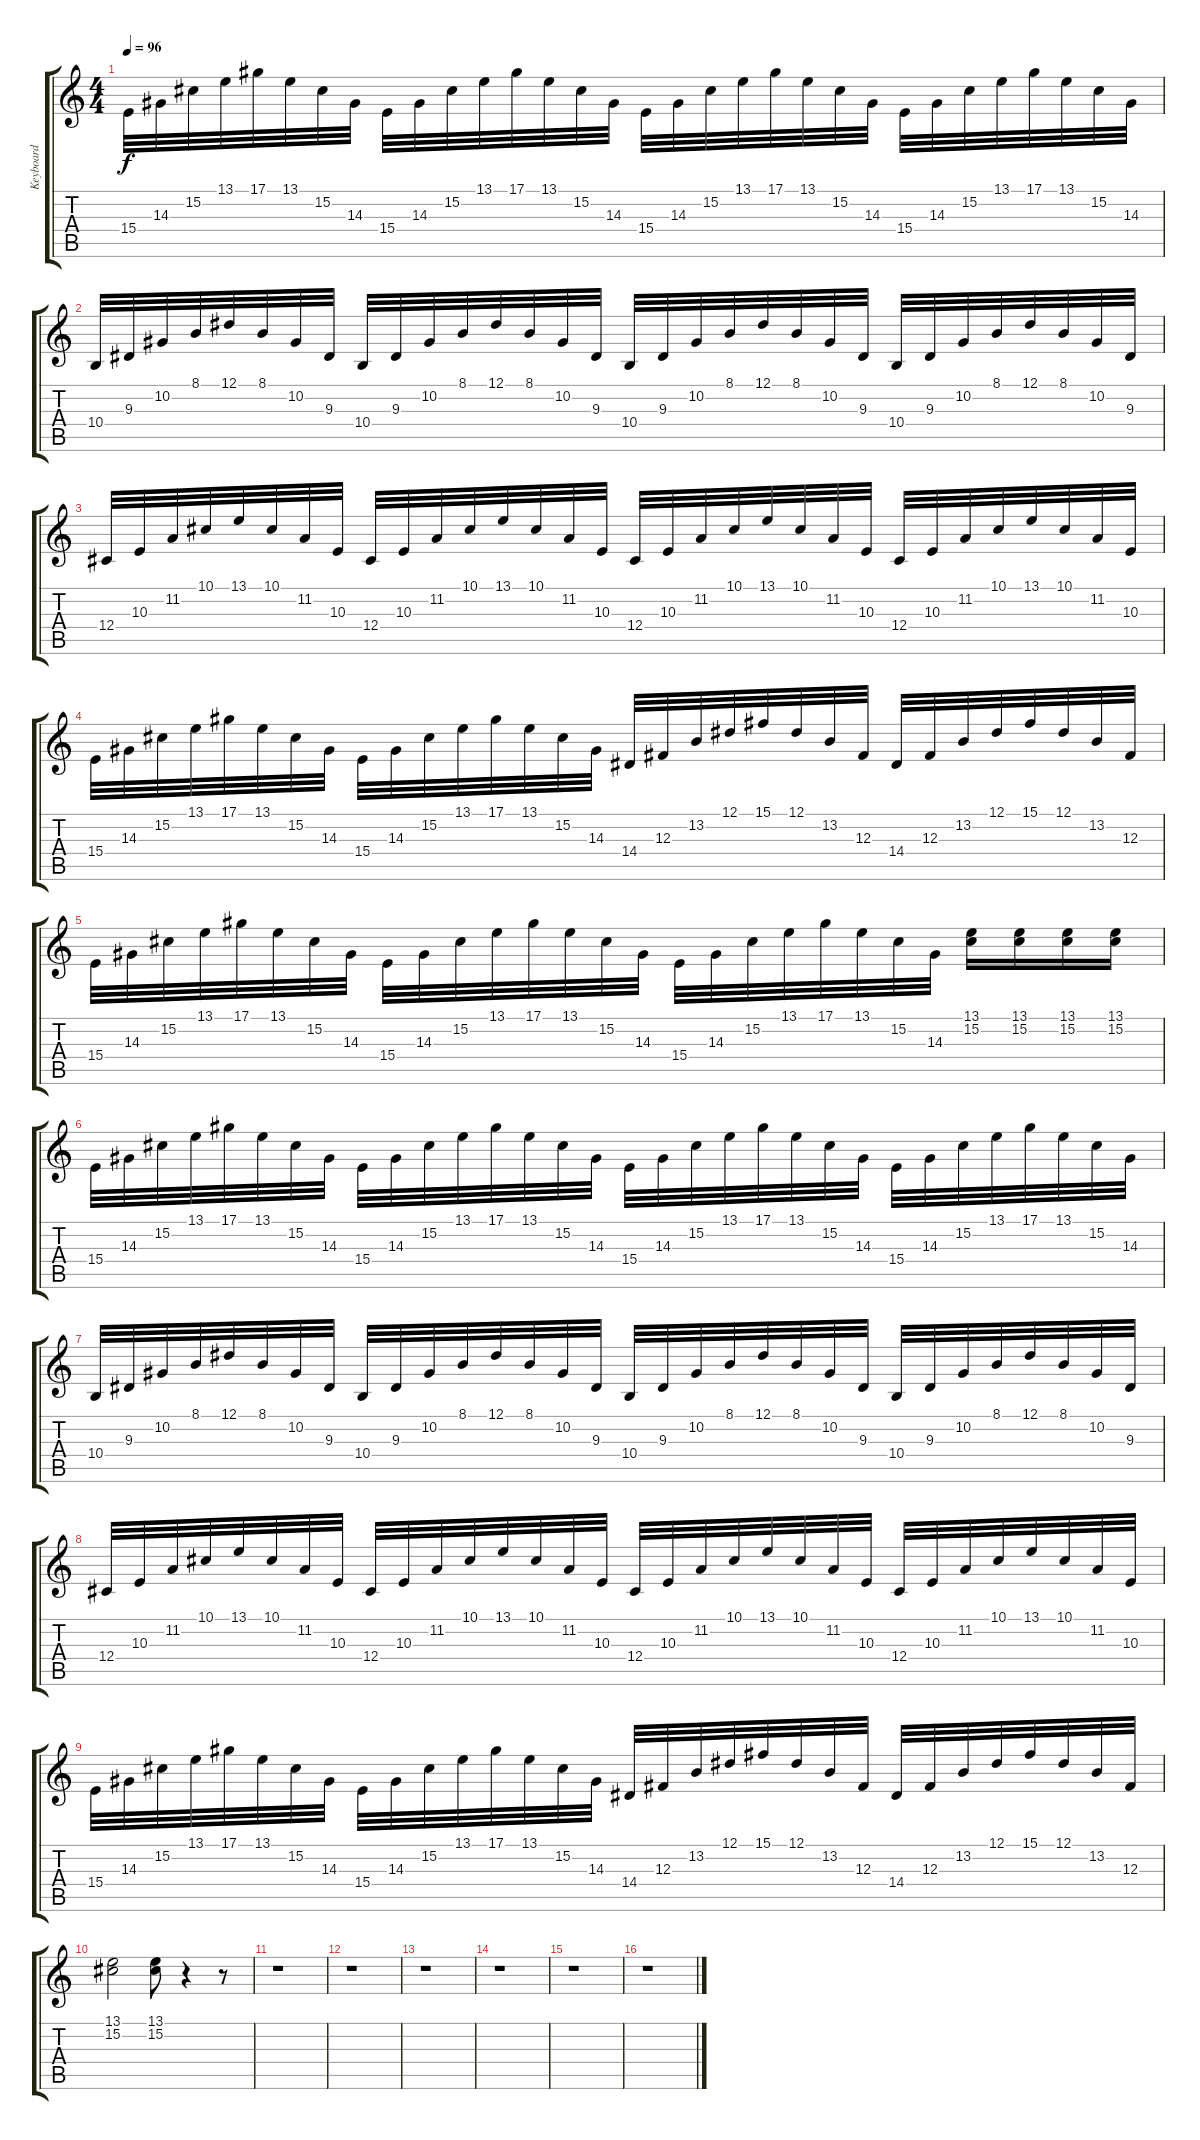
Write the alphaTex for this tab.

\track ("Keyboard" "Keyboard") {instrument harpsichord}
\staff {score tabs}
\tuning (Eb4 Bb3 Gb3 Db3 Ab2 B1) {hide}
\ts (4 4)
\section ("" "")
\tempo 96
\clef g2
\ks c
15.4.32{dy f} 14.3.32 15.2.32 13.1.32 17.1.32 13.1.32 15.2.32 14.3.32 15.4.32 14.3.32 15.2.32 13.1.32 17.1.32 13.1.32 15.2.32 14.3.32 15.4.32 14.3.32 15.2.32 13.1.32 17.1.32 13.1.32 15.2.32 14.3.32 15.4.32 14.3.32 15.2.32 13.1.32 17.1.32 13.1.32 15.2.32 14.3.32 |
10.4.32 9.3.32 10.2.32 8.1.32 12.1.32 8.1.32 10.2.32 9.3.32 10.4.32 9.3.32 10.2.32 8.1.32 12.1.32 8.1.32 10.2.32 9.3.32 10.4.32 9.3.32 10.2.32 8.1.32 12.1.32 8.1.32 10.2.32 9.3.32 10.4.32 9.3.32 10.2.32 8.1.32 12.1.32 8.1.32 10.2.32 9.3.32 |
12.4.32 10.3.32 11.2.32 10.1.32 13.1.32 10.1.32 11.2.32 10.3.32 12.4.32 10.3.32 11.2.32 10.1.32 13.1.32 10.1.32 11.2.32 10.3.32 12.4.32 10.3.32 11.2.32 10.1.32 13.1.32 10.1.32 11.2.32 10.3.32 12.4.32 10.3.32 11.2.32 10.1.32 13.1.32 10.1.32 11.2.32 10.3.32 |
15.4.32 14.3.32 15.2.32 13.1.32 17.1.32 13.1.32 15.2.32 14.3.32 15.4.32 14.3.32 15.2.32 13.1.32 17.1.32 13.1.32 15.2.32 14.3.32 14.4.32 12.3.32 13.2.32 12.1.32 15.1.32 12.1.32 13.2.32 12.3.32 14.4.32 12.3.32 13.2.32 12.1.32 15.1.32 12.1.32 13.2.32 12.3.32 |
15.4.32 14.3.32 15.2.32 13.1.32 17.1.32 13.1.32 15.2.32 14.3.32 15.4.32 14.3.32 15.2.32 13.1.32 17.1.32 13.1.32 15.2.32 14.3.32 15.4.32 14.3.32 15.2.32 13.1.32 17.1.32 13.1.32 15.2.32 14.3.32 (13.1 15.2).16 (13.1 15.2).16 (13.1 15.2).16 (13.1 15.2).16 |
15.4.32 14.3.32 15.2.32 13.1.32 17.1.32 13.1.32 15.2.32 14.3.32 15.4.32 14.3.32 15.2.32 13.1.32 17.1.32 13.1.32 15.2.32 14.3.32 15.4.32 14.3.32 15.2.32 13.1.32 17.1.32 13.1.32 15.2.32 14.3.32 15.4.32 14.3.32 15.2.32 13.1.32 17.1.32 13.1.32 15.2.32 14.3.32 |
10.4.32 9.3.32 10.2.32 8.1.32 12.1.32 8.1.32 10.2.32 9.3.32 10.4.32 9.3.32 10.2.32 8.1.32 12.1.32 8.1.32 10.2.32 9.3.32 10.4.32 9.3.32 10.2.32 8.1.32 12.1.32 8.1.32 10.2.32 9.3.32 10.4.32 9.3.32 10.2.32 8.1.32 12.1.32 8.1.32 10.2.32 9.3.32 |
12.4.32 10.3.32 11.2.32 10.1.32 13.1.32 10.1.32 11.2.32 10.3.32 12.4.32 10.3.32 11.2.32 10.1.32 13.1.32 10.1.32 11.2.32 10.3.32 12.4.32 10.3.32 11.2.32 10.1.32 13.1.32 10.1.32 11.2.32 10.3.32 12.4.32 10.3.32 11.2.32 10.1.32 13.1.32 10.1.32 11.2.32 10.3.32 |
15.4.32 14.3.32 15.2.32 13.1.32 17.1.32 13.1.32 15.2.32 14.3.32 15.4.32 14.3.32 15.2.32 13.1.32 17.1.32 13.1.32 15.2.32 14.3.32 14.4.32 12.3.32 13.2.32 12.1.32 15.1.32 12.1.32 13.2.32 12.3.32 14.4.32 12.3.32 13.2.32 12.1.32 15.1.32 12.1.32 13.2.32 12.3.32 |
\section ("" "")
(13.1 15.2).2 (13.1 15.2).8 r.4 r.8 |
r.1 |
r.1 |
r.1 |
r.1 |
r.1 |
r.1
